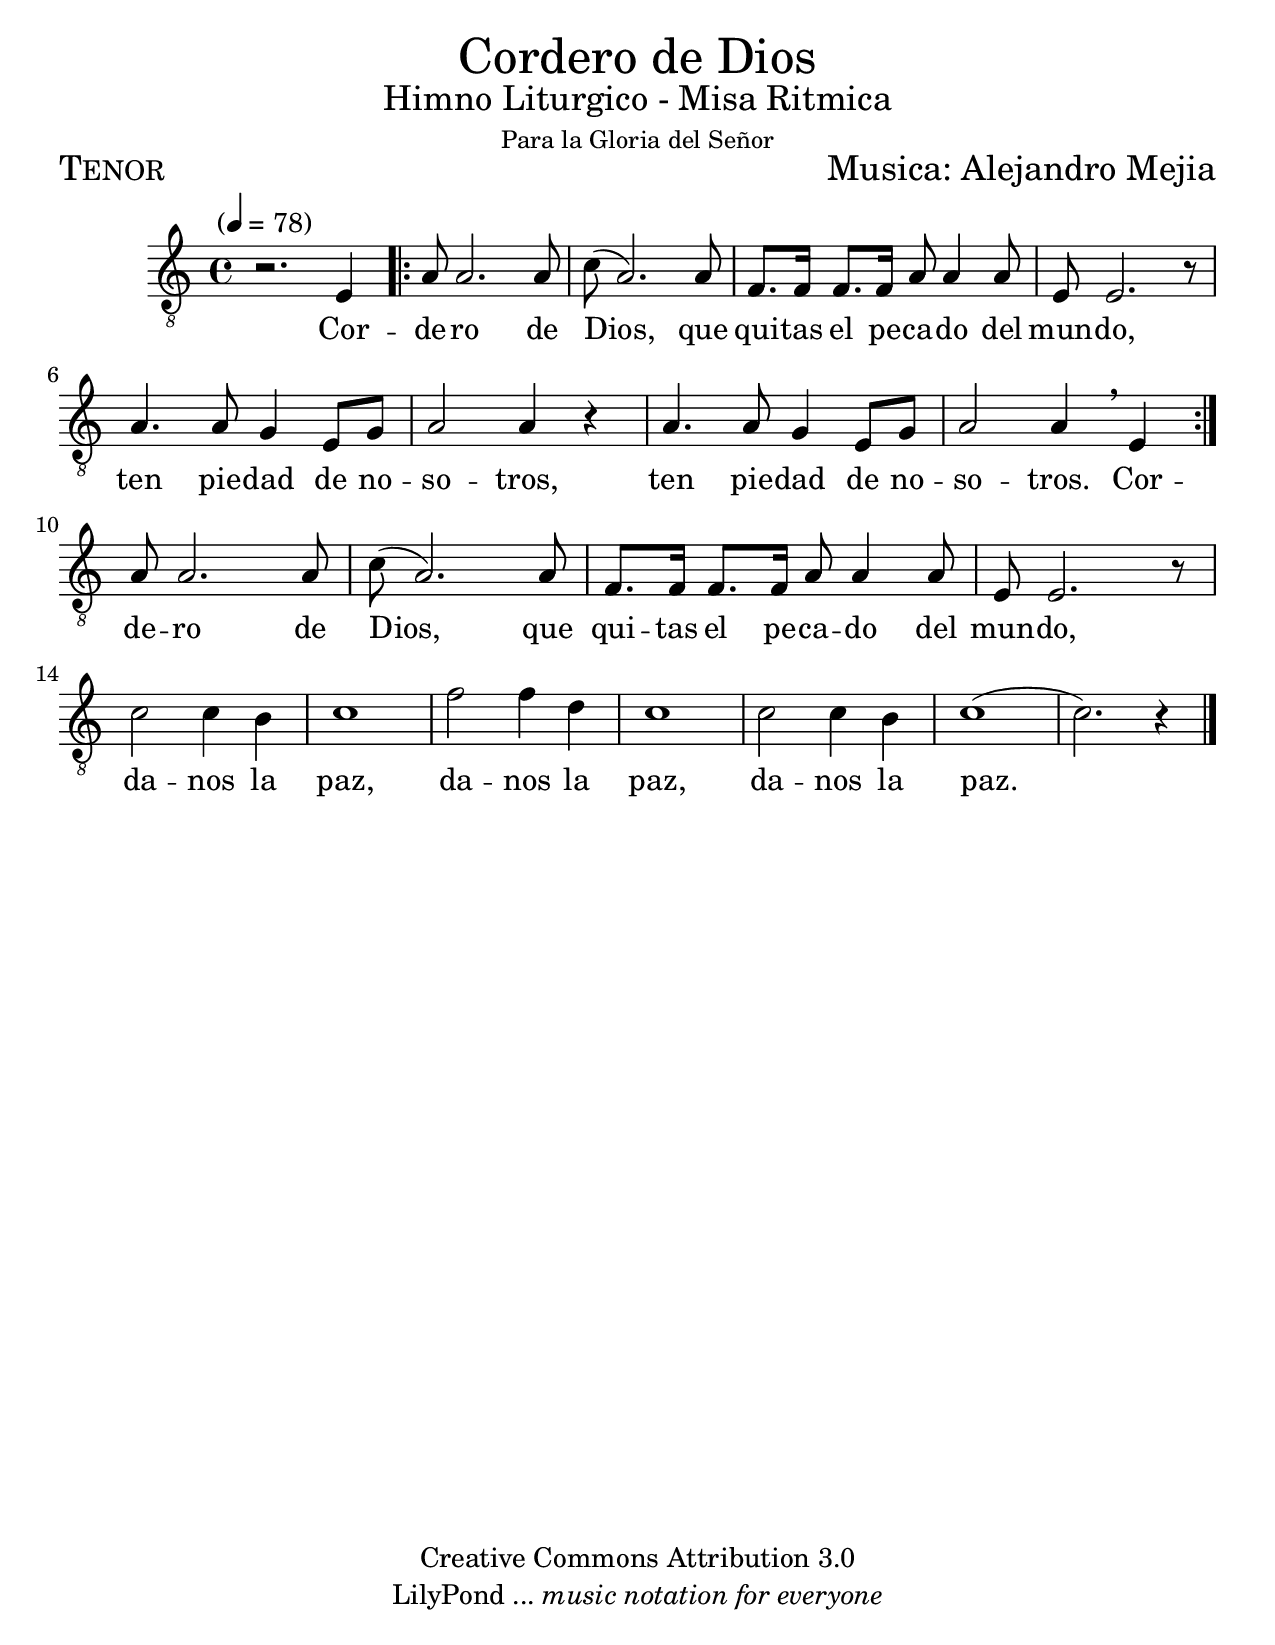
 % ****************************************************************
%       Gloria al Señor Dios - Tenor
%	by serach.sam@
% ****************************************************************
\language "espanol"
\version "2.19.80"

#(set-global-staff-size 24)

% --- Parametro globales
global = {
  \tempo "" 4=78
  \key la \minor
  \time 4/4
  s1
  \repeat volta 2 { s1*8 }
  s1*11
  \bar "|."
}

\markup { \fill-line { \center-column { \fontsize #5 "Cordero de Dios" \fontsize #2 "Himno Liturgico - Misa Ritmica" \small "Para la Gloria del Señor" } } }
\markup { \fill-line { \fontsize #2 \smallCaps "Tenor" \fontsize #2 "Musica: Alejandro Mejia"  } }
%\markup { \fill-line { " " \right-column { \fontsize #2 "Armonización de la partitura original: Francisco Jarquín Vega" \small "(30 Junio, 2012)" } } }

\header {
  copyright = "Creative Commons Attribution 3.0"
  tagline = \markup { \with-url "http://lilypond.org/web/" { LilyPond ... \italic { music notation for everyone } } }
  breakbefore = ##t 
}

% --- Musica
tenor = \relative do {
  \compressFullBarRests
  \dynamicUp
  \clef	"G_8"
  r2. mi4
  la8 la2. la8
  do8( la2.) la8
  fa8. fa16 fa8. fa16 la8 la4 la8
  mi8 mi2. r8
  la4. la8 sol4 mi8 sol
  la2 la4 r
  la4. la8 sol4 mi8 sol
  la2 la4 \breathe mi4 \break
  la8 la2. la8
  do8( la2.) la8
  fa8. fa16 fa8. fa16 la8 la4 la8
  mi8 mi2. r8 \break
  do'2 do4 si4
  do1
  fa2 fa4 re4
  do1
  do2 do4 si4
  do1(
  do2.) r4
}

% --- Letra
letra = \lyricmode {
  Cor -- de -- ro de Dios, que qui -- tas el pe -- ca -- do del mun -- do,
  ten pie -- dad de no -- so -- tros, ten pie -- dad de no -- so -- tros.
  Cor -- de -- ro de Dios, que qui -- tas el pe -- ca -- do del mun -- do,
  da -- nos la paz, da -- nos la paz, da -- nos la paz.
}

\score {
  <<
    \new Staff <<
        \new Voice = "voz" << \global \tenor >>
        \new Lyrics \lyricsto "voz" \letra
    >>
  >>
  \midi {}
  \layout {}
}

\paper {
  #(set-paper-size "letter")
}


%{
convert-ly (GNU LilyPond) 2.19.82  convert-ly: Procesando «»...
Aplicando la conversión: 2.19.80
%}
